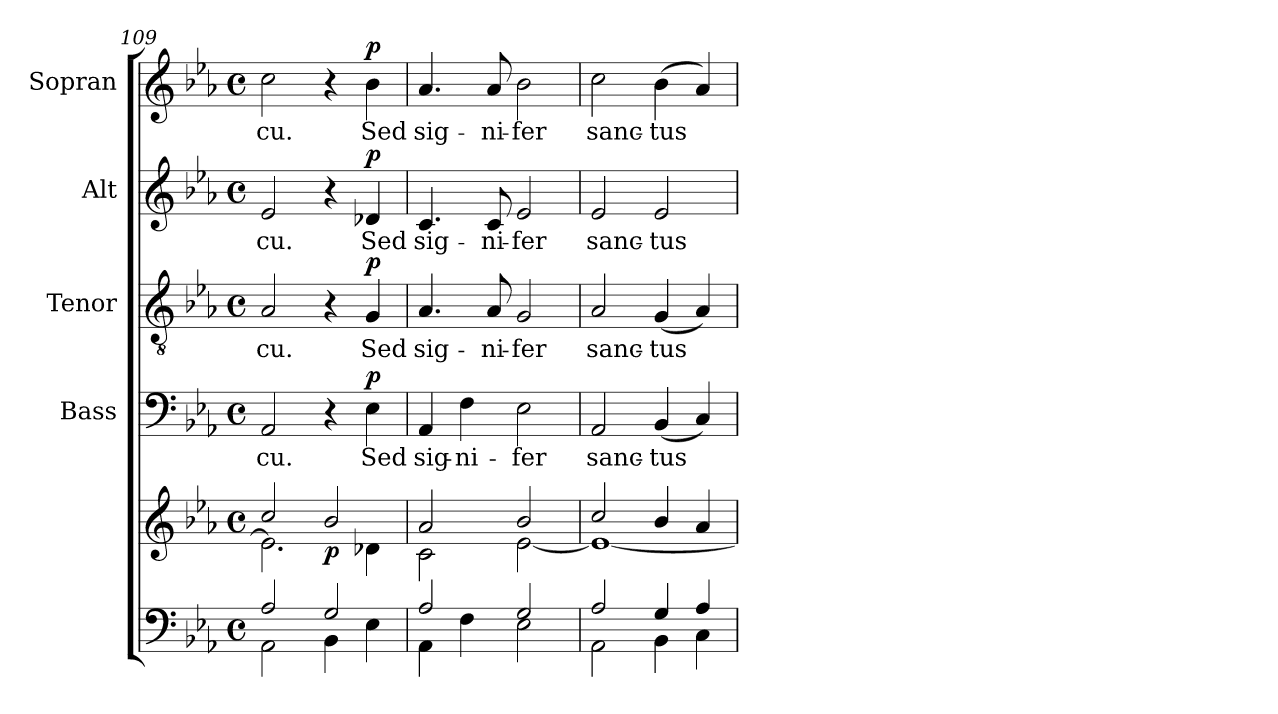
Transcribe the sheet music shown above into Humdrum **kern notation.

**kern	**kern	**dynam	**kern	**text	**dynam	**kern	**text	**dynam	**kern	**text	**dynam	**kern	**text	**dynam
*part5	*part5	*part5	*part4	*part4	*part4	*part3	*part3	*part3	*part2	*part2	*part2	*part1	*part1	*part1
*staff6	*staff5	*staff5/6	*staff4	*staff4	*staff4	*staff3	*staff3	*staff3	*staff2	*staff2	*staff2	*staff1	*staff1	*staff1
*	*	*	*I"Bass	*	*	*I"Tenor	*	*	*I"Alt	*	*	*I"Sopran	*	*
*	*	*	*I'B.	*	*	*I'T.	*	*	*I'A.	*	*	*I'S.	*	*
*clefF4	*clefG2	*	*clefF4	*	*	*clefGv2	*	*	*clefG2	*	*	*clefG2	*	*
*k[b-e-a-]	*k[b-e-a-]	*	*k[b-e-a-]	*	*	*k[b-e-a-]	*	*	*k[b-e-a-]	*	*	*k[b-e-a-]	*	*
*E-:	*E-:	*	*E-:	*	*	*E-:	*	*	*E-:	*	*	*E-:	*	*
*M4/4	*M4/4	*	*M4/4	*	*	*M4/4	*	*	*M4/4	*	*	*M4/4	*	*
*met(c)	*met(c)	*	*met(c)	*	*	*met(c)	*	*	*met(c)	*	*	*met(c)	*	*
=109	=109	=109	=109	=109	=109	=109	=109	=109	=109	=109	=109	=109	=109	=109
*^	*^	*	*	*	*	*	*	*	*	*	*	*	*	*
!	!	!	!	!	!	!LO:LY:b	!	!	!LO:LY:b	!	!	!LO:LY:b	!	!	!LO:LY:b	!
2A-/	2AA-\	2cc/	2.e-\]	.	2AA-/	-cu.	.	2A-/	-cu.	.	2e-/	-cu.	.	2cc\	-cu.	.
!	!	!	!	!LO:DY:b	!	!	!	!	!	!	!	!	!	!	!	!
2G/	4BB-\	2b-/	.	p	4r	.	.	4r	.	.	4r	.	.	4r	.	.
!	!	!	!	!	!	!LO:LY:b	!LO:DY:a	!	!LO:LY:b	!LO:DY:a	!	!LO:LY:b	!LO:DY:a	!	!LO:LY:b	!LO:DY:a
.	4E-\	.	4d-X\	.	4E-\	Sed	p	4G/	Sed	p	4d-X/	Sed	p	4b-\	Sed	p
=110	=110	=110	=110	=110	=110	=110	=110	=110	=110	=110	=110	=110	=110	=110	=110	=110
!	!	!	!	!	!	!LO:LY:b	!	!	!LO:LY:b	!	!	!LO:LY:b	!	!	!LO:LY:b	!
2A-/	4AA-\	2a-/	2c\	.	4AA-/	sig-	.	4.A-/	sig-	.	4.c/	sig-	.	4.a-/	sig-	.
!	!	!	!	!	!	!LO:LY:b	!	!	!	!	!	!	!	!	!	!
.	4F\	.	.	.	4F\	-ni-	.	.	.	.	.	.	.	.	.	.
!	!	!	!	!	!	!	!	!	!LO:LY:b	!	!	!LO:LY:b	!	!	!LO:LY:b	!
.	.	.	.	.	.	.	.	8A-/	-ni-	.	8c/	-ni-	.	8a-/	-ni-	.
!	!	!	!	!	!	!LO:LY:b	!	!	!LO:LY:b	!	!	!LO:LY:b	!	!	!LO:LY:b	!
2G/	2E-\	2b-/	[<2e-\	.	2E-\	-fer	.	2G/	-fer	.	2e-/	-fer	.	2b-\	-fer	.
!!LO:LB:g=z
=111	=111	=111	=111	=111	=111	=111	=111	=111	=111	=111	=111	=111	=111	=111	=111	=111
!	!	!	!	!	!	!LO:LY:b	!	!	!LO:LY:b	!	!	!LO:LY:b	!	!	!LO:LY:b	!
2A-/	2AA-\	2cc/	1e-_	.	2AA-/	sanc-	.	2A-/	sanc-	.	2e-/	sanc-	.	2cc\	sanc-	.
!	!	!	!	!	!	!LO:LY:b	!	!	!LO:LY:b	!	!	!LO:LY:b	!	!	!LO:LY:b	!
4G/	4BB-\	4b-/	.	.	(<4BB-/	-tus	.	(<4G/	-tus	.	2e-/	-tus	.	(>4b-\	-tus	.
4A-/	4C\	4a-/	.	.	4C/)	.	.	4A-/)	.	.	.	.	.	4a-/)	.	.
*v	*v	*	*	*	*	*	*	*	*	*	*	*	*	*	*	*
*	*v	*v	*	*	*	*	*	*	*	*	*	*	*	*	*
=	=	=	=	=	=	=	=	=	=	=	=	=	=	=
*-	*-	*-	*-	*-	*-	*-	*-	*-	*-	*-	*-	*-	*-	*-
